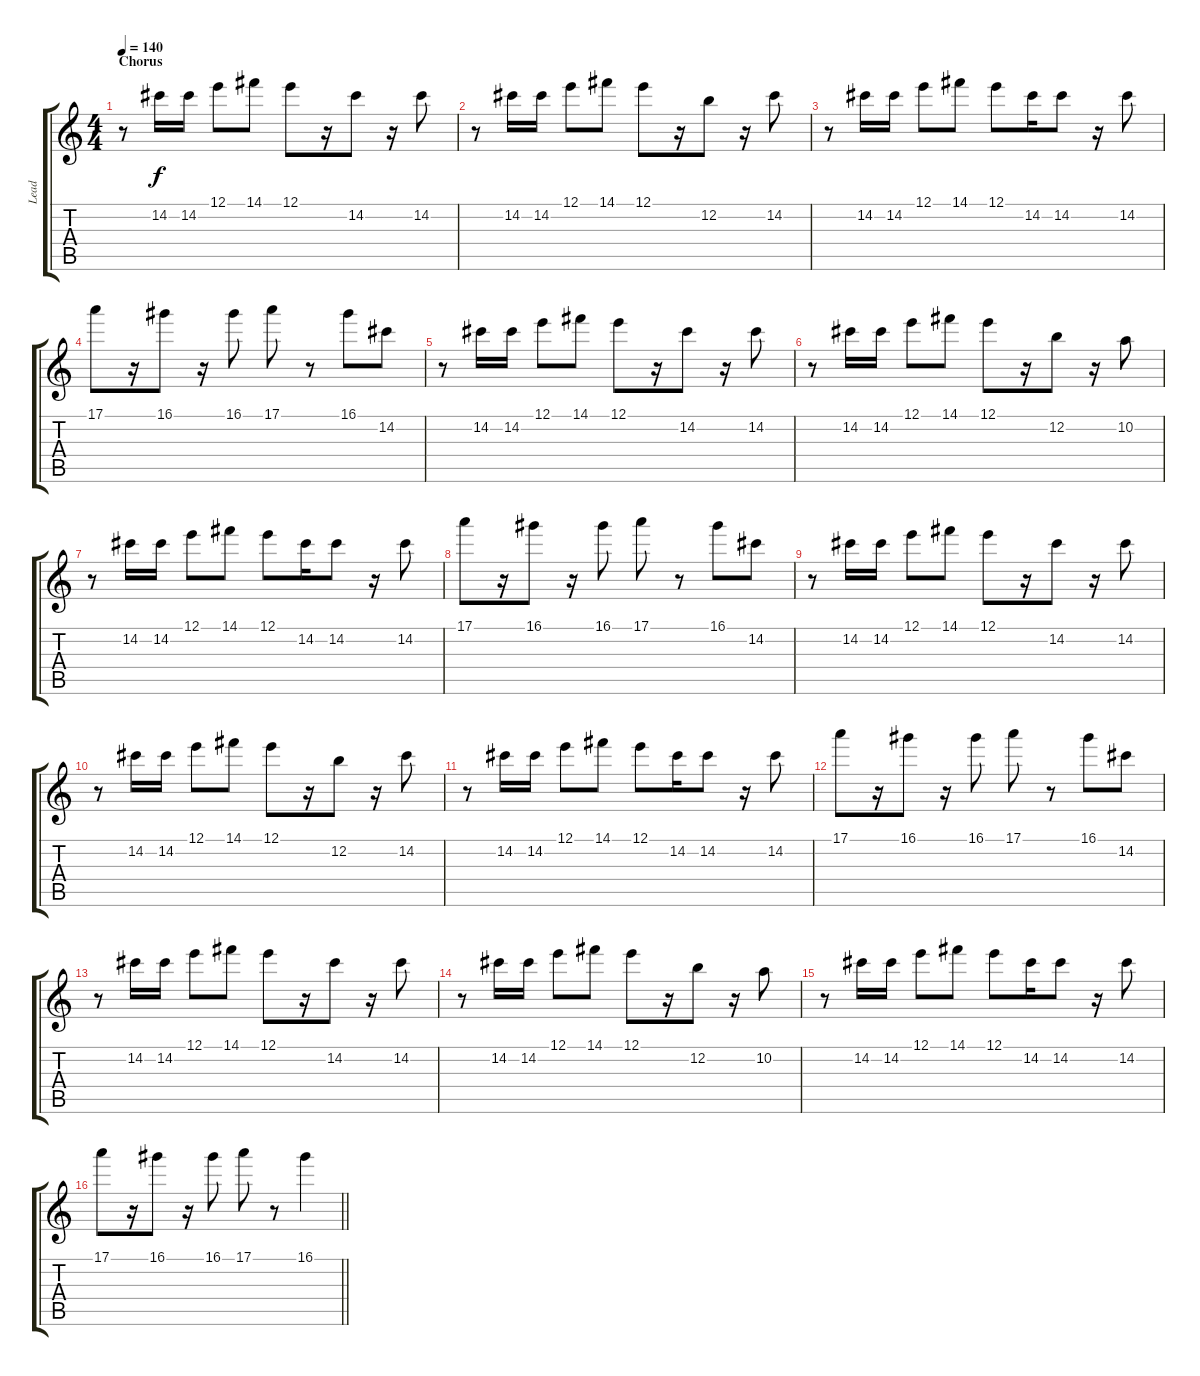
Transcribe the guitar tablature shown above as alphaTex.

\track ("Lead" "Lead") {instrument overdrivenguitar}
\staff {score tabs}
\tuning (E4 B3 G3 D3 A2 E2) {hide}
\ts (4 4)
\section ("" "Chorus")
\tempo 140
\clef g2
\ks c
r.8{dy f} 14.2.16 14.2.16 12.1.8 14.1.8 12.1.8 r.16 14.2.8 r.16 14.2.8 |
r.8 14.2.16 14.2.16 12.1.8 14.1.8 12.1.8 r.16 12.2.8 r.16 14.2.8 |
r.8 14.2.16 14.2.16 12.1.8 14.1.8 12.1.8 14.2.16 14.2.8 r.16 14.2.8 |
17.1.8 r.16 16.1.8 r.16 16.1.8 17.1.8 r.8 16.1.8 14.2.8 |
r.8 14.2.16 14.2.16 12.1.8 14.1.8 12.1.8 r.16 14.2.8 r.16 14.2.8 |
r.8 14.2.16 14.2.16 12.1.8 14.1.8 12.1.8 r.16 12.2.8 r.16 10.2.8 |
r.8 14.2.16 14.2.16 12.1.8 14.1.8 12.1.8 14.2.16 14.2.8 r.16 14.2.8 |
17.1.8 r.16 16.1.8 r.16 16.1.8 17.1.8 r.8 16.1.8 14.2.8 |
r.8 14.2.16 14.2.16 12.1.8 14.1.8 12.1.8 r.16 14.2.8 r.16 14.2.8 |
r.8 14.2.16 14.2.16 12.1.8 14.1.8 12.1.8 r.16 12.2.8 r.16 14.2.8 |
r.8 14.2.16 14.2.16 12.1.8 14.1.8 12.1.8 14.2.16 14.2.8 r.16 14.2.8 |
17.1.8 r.16 16.1.8 r.16 16.1.8 17.1.8 r.8 16.1.8 14.2.8 |
r.8 14.2.16 14.2.16 12.1.8 14.1.8 12.1.8 r.16 14.2.8 r.16 14.2.8 |
r.8 14.2.16 14.2.16 12.1.8 14.1.8 12.1.8 r.16 12.2.8 r.16 10.2.8 |
r.8 14.2.16 14.2.16 12.1.8 14.1.8 12.1.8 14.2.16 14.2.8 r.16 14.2.8 |
\barLineRight lightlight
17.1.8 r.16 16.1.8 r.16 16.1.8 17.1.8 r.8 16.1.4
